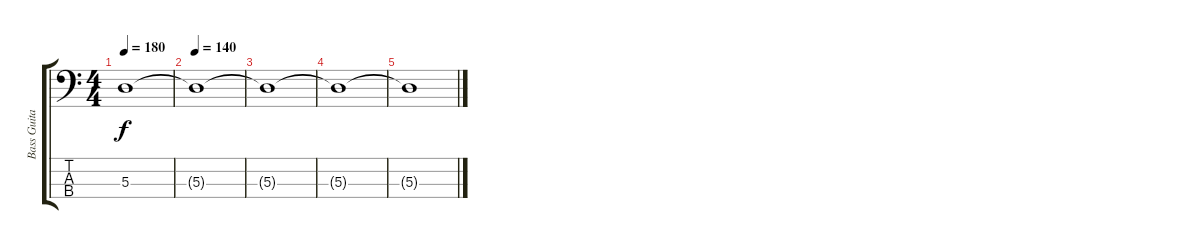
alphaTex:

\track ("Bass Guitar" "Bass Guita") {instrument electricbasspick}
\staff {score tabs}
\tuning (G2 D2 A1 E1) {hide}
\ts (4 4)
\tempo 180
\clef f4
\ks c
5.3{t}.1{dy f} |
\tempo 140
5.3{t}.1{volume 0} |
5.3{t}.1 |
5.3{t}.1 |
5.3{t}.1
